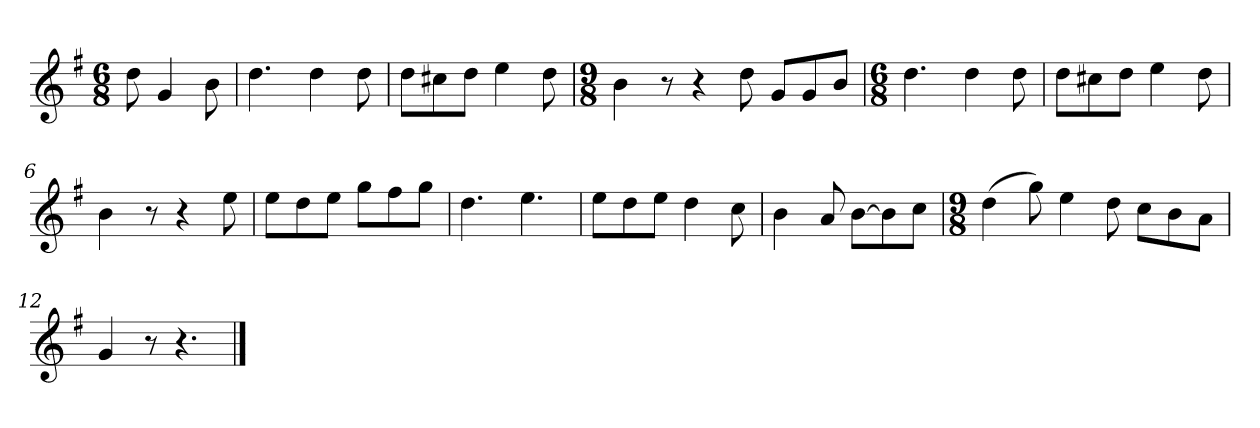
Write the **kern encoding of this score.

**kern
*part1
*staff1
*k[f#]
*M6/8
*MM120
=
8dd
4g
8b
=1
4.dd
4dd
8dd
=2
8ddL
8cc#X
8ddJ
4ee
8dd
=3
*M9/8
4b
8r
4r
8dd
8gL
8g
8bJ
=4
*M6/8
4.dd
4dd
8dd
=5
8ddL
8cc#X
8ddJ
4ee
8dd
=6
4b
8r
4r
8ee
=7
8eeL
8dd
8eeJ
8ggL
8ff#
8ggJ
=8
4.dd
4.ee
=9
8eeL
8dd
8eeJ
4dd
8cc
=10
4b
8a
[8bL
8b]
8ccJ
=11
*M9/8
(4dd
8gg)
4ee
8dd
8ccL
8b
8aJ
=12
4g
8r
4.r
==
*-
